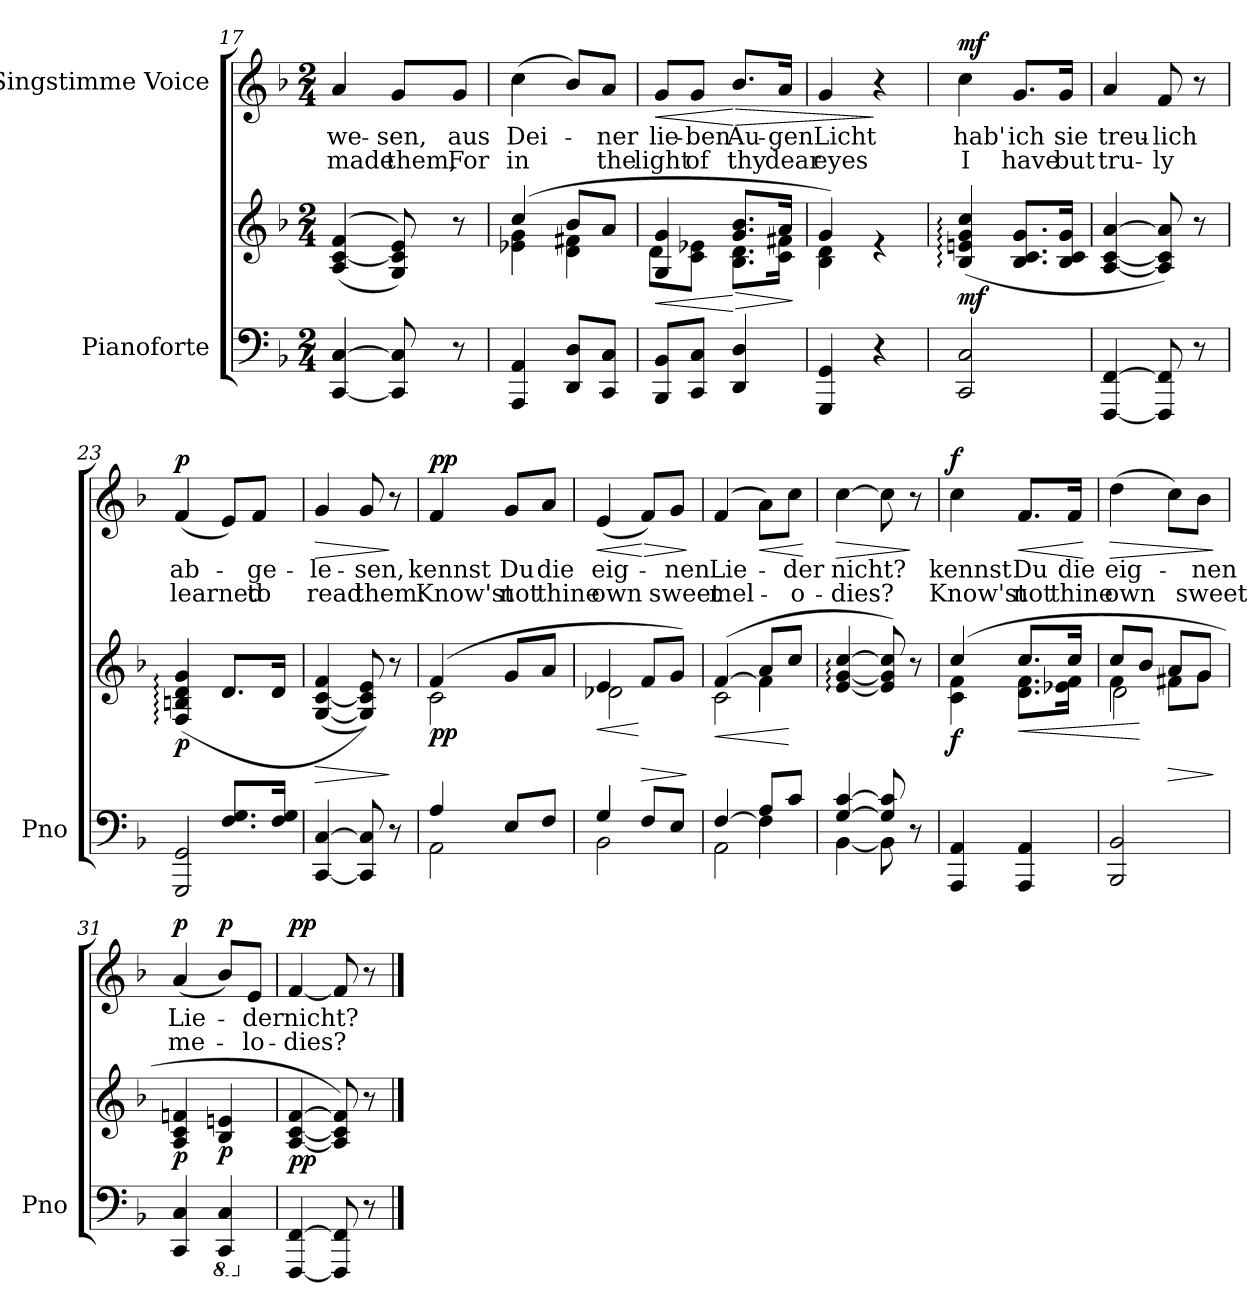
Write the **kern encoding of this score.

**kern	**kern	**dynam	**kern	**text	**text	**dynam
*part2	*part2	*part2	*part1	*part1	*part1	*part1
*staff3	*staff2	*staff2/3	*staff1	*staff1	*staff1	*staff1
*I"Pianoforte	*	*	*I"Singstimme Voice	*	*	*
*I'Pno	*	*	*	*	*	*
*clefF4	*clefG2	*	*clefG2	*	*	*
*k[b-]	*k[b-]	*	*k[b-]	*	*	*
*M2/4	*M2/4	*	*M2/4	*	*	*
=17	=17	=17	=17	=17	=17	=17
!	!	!	!	!LO:LY:b	!LO:LY:b	!
[4CC/ [4C/	((4A/ [4c/ 4f/	.	4a/	-we-	made	.
!	!	!	!	!LO:LY:b	!LO:LY:b	!
8CC/] 8C/]	8G/ 8c/] 8e/))	.	8g/L	-sen,	them,	.
!	!	!	!	!LO:LY:b	!LO:LY:b	!
8r	8r	.	8g/J	aus	For	.
!!LO:LB:g=z
=18	=18	=18	=18	=18	=18	=18
*	*^	*	*	*	*	*
!	!	!	!	!	!LO:LY:b	!LO:LY:b	!
4AAA/ 4AA/	(4cc/	4e-X\ 4g\	.	(4cc\	Dei-	in	.
8DD/ 8D/L	8b-/L	4d\ 4f#X\	.	8b-/L)	.	.	.
!	!	!	!	!	!LO:LY:b	!LO:LY:b	!
8CC/ 8C/J	8a/J	.	.	8a/J	-ner	the	.
=19	=19	=19	=19	=19	=19	=19	=19
!	!	!	!LO:HP:b	!	!LO:LY:b	!LO:LY:b	!LO:HP:b
8BBB-/ 8BB-/L	4G/ 4g/	8d\L	<	8g/L	lie-	light	<
!	!	!	!	!	!LO:LY:b	!LO:LY:b	!
8CC/ 8C/J	.	8c\ 8e-X\J	.	8g/J	-ben	of	.
!	!	!	!LO:HP:n=1:b	!	!LO:LY:b	!LO:LY:b	!LO:HP:n=1:b
4DD/ 4D/	8.g/ 8.b-/L	8.B-\ 8.d\L	[ >	8.b-/L	Au-	thy	[ >
!	!	!	!	!	!LO:LY:b	!LO:LY:b	!
.	16a/Jk	16c\ 16f#X\Jk	.	16a/Jk	-gen	dear	.
*	*v	*v	*	*	*	*	*
.	.	]	.	.	.	.
=20	=20	=20	=20	=20	=20	=20
*	*^	*	*	*	*	*
!	!	!	!	!	!LO:LY:b	!LO:LY:b	!
4GGG/ 4GG/	4g/)	4B-\ 4d\	.	4g/	Licht	eyes	.
4r	4re	4ryy	.	4r	.	.	]
=21	=21	=21	=21	=21	=21	=21	=21
!	!	!	!LO:DY:b	!	!LO:LY:b	!LO:LY:b	!LO:DY:a
*	*v	*v	*	*	*	*	*
2CC/ 2C/	(4B-/: 4en/: 4g/: 4cc/:	mf	4cc\	hab'	I	mf
!	!	!	!	!LO:LY:b	!LO:LY:b	!
.	8.B-/ 8.c/ 8.g/L	.	8.g/L	ich	have	.
!	!	!	!	!LO:LY:b	!LO:LY:b	!
.	16B-/ 16c/ 16g/Jk	.	16g/Jk	sie	but	.
=22	=22	=22	=22	=22	=22	=22
!	!	!	!	!LO:LY:b	!LO:LY:b	!
[4FFF/ [4FF/	[4A/ [4c/ [4a/	.	4a/	treu-	tru-	.
!	!	!	!	!LO:LY:b	!LO:LY:b	!
8FFF/] 8FF/]	8A/] 8c/] 8a/])	.	8f/	-lich	-ly	.
8r	8r	.	8r	.	.	.
!!LO:LB:g=z
=23	=23	=23	=23	=23	=23	=23
*^	*	*	*	*	*	*
!	!	!	!LO:DY:b	!	!LO:LY:b	!LO:LY:b	!LO:DY:a
4ryy	2GGG/ 2GG/	(4F/: 4Bn/: 4d/: 4g/:	p	(4f/	ab-	learned	p
8.F/ 8.G/L	.	8.d/L	.	8e/L)	.	.	.
!	!	!	!	!	!LO:LY:b	!LO:LY:b	!
.	.	.	.	8f/J	-ge-	to	.
16F/ 16G/Jk	.	16d/Jk	.	.	.	.	.
*v	*v	*	*	*	*	*	*
=24	=24	=24	=24	=24	=24	=24
!	!	!LO:HP:b	!	!LO:LY:b	!LO:LY:b	!LO:HP:b
[4CC/ [4C/	([4G/ [4c/ 4f/	>	4g/	-le-	read	>
!	!	!	!	!LO:LY:b	!LO:LY:b	!
8CC/] 8C/]	8G/] 8c/] 8e/))	.	8g/	-sen,	them:	.
8r	8r	]	8r	.	.	]
=25	=25	=25	=25	=25	=25	=25
*^	*^	*	*	*	*	*
!	!	!	!	!LO:DY:b	!	!LO:LY:b	!LO:LY:b	!LO:DY:a
4A/	2AA\	(4f/	2c\	pp	4f/	kennst	Know'st	pp
!	!	!	!	!	!	!LO:LY:b	!LO:LY:b	!
8E/L	.	8g/L	.	.	8g/L	Du	not	.
!	!	!	!	!	!	!LO:LY:b	!LO:LY:b	!
8F/J	.	8a/J	.	.	8a/J	die	thine	.
=26	=26	=26	=26	=26	=26	=26	=26	=26
!	!	!	!	!LO:HP:b	!	!LO:LY:b	!LO:LY:b	!LO:HP:b
4G/	2BB-\	4e/	2d-X\	<	(4e/	eig-	own	<
!	!	!	!	!LO:HP:n=1:b	!	!	!	!LO:HP:n=1:b
8F/L	.	8f/L	.	[ >	8f/L)	.	.	[ >
!	!	!	!	!	!	!LO:LY:b	!LO:LY:b	!
8E/J	.	8g/J)	.	.	8g/J	-nen	sweet	.
*v	*v	*	*	*	*	*	*	*
*	*v	*v	*	*	*	*	*
.	.	]	.	.	.	]
=27	=27	=27	=27	=27	=27	=27
*^	*	*	*	*	*	*
*	*^	*	*	*	*	*	*
!	!	!	!	!LO:HP:b	!	!LO:LY:b	!LO:LY:b	!
*	*	*	*^	*	*	*	*	*
*	*	*	*	*^	*	*	*	*	*
[4F/	4ryy	2AA\	([4f/	4ryy	2c\	<	(4f/	Lie-	mel-	.
!	!	!	!	!	!	!	!	!	!	!LO:HP:b
8A/L	4F\]	.	8a/L	4f\]	.	.	8a\L)	.	.	<
!	!	!	!	!	!	!	!	!LO:LY:b	!LO:LY:b	!
8c/J	.	.	8cc/J	.	.	[	8cc\J	-der	-o-	.
*v	*v	*v	*	*	*	*	*	*	*	*
*	*v	*v	*v	*	*	*	*	*
.	.	.	.	.	.	[
!!LO:LB:g=z
=28	=28	=28	=28	=28	=28	=28
*^	*	*	*	*	*	*
!	!	!	!	!	!LO:LY:b	!LO:LY:b	!LO:HP:b
[4G/ [4c/	[4BB-\	[4e/: [4g/: [4cc/:	.	[4cc\	nicht?	-dies?	>
8G/] 8c/]	8BB-\]	8e/] 8g/] 8cc/])	.	8cc\]	.	.	.
8r	8ryy	8r	.	8r	.	.	]
=29	=29	=29	=29	=29	=29	=29	=29
*	*	*^	*	*	*	*	*
!	!	!	!	!LO:DY:b	!	!LO:LY:b	!LO:LY:b	!LO:DY:a
*v	*v	*	*	*	*	*	*	*
4AAA/ 4AA/	(4cc/	4c\ 4f\	f	4cc\	kennst	Know'st	f
!	!	!	!LO:HP:b	!	!LO:LY:b	!LO:LY:b	!LO:HP:b
4AAA/ 4AA/	8.cc/L	8.d\ 8.f\L	<	8.f/L	Du	not	<
!	!	!	!	!	!LO:LY:b	!LO:LY:b	!
.	16cc/Jk	16e-X\ 16f\Jk	.	16f/Jk	die	thine	.
*	*v	*v	*	*	*	*	*
.	.	.	.	.	.	[
=30	=30	=30	=30	=30	=30	=30
*	*^	*	*	*	*	*
*	*	*^	*	*	*	*	*
!	!	!	!	!	!	!LO:LY:b	!LO:LY:b	!LO:HP:b
2BBB-/ 2BB-/	8cc/L	4f\	2d\	.	(4dd\	eig-	own	>
.	8b-/J	.	.	[	.	.	.	.
!	!	!	!	!LO:HP:b	!	!	!	!
.	8a/L	8f#X\L	.	>	8cc\L)	.	.	.
!	!	!	!	!	!	!LO:LY:b	!LO:LY:b	!
.	8g/J	8g\J	.	.	8b-\J	-nen	sweet	.
*	*v	*v	*v	*	*	*	*	*
.	.	]	.	.	.	]
=31	=31	=31	=31	=31	=31	=31
*	*	*	*MM80	*	*	*
!	!	!LO:DY:b	!	!LO:LY:b	!LO:LY:b	!LO:DY:a
4CC/ 4C/	4A/ 4c/ 4fn/	p	(4a/	Lie-	me-	p
*8ba	*	*	*	*	*	*
*	*	*	*MM70	*	*	*
!	!	!LO:DY:b	!	!	!	!LO:DY:a
4CCC/ 4CC/	4B-/ 4en/	p	8b-/L)	.	.	p
!	!	!	!	!LO:LY:b	!LO:LY:b	!
.	.	.	8e/J	-der	-lo-	.
=32	=32	=32	=32	=32	=32	=32
*X8ba	*	*	*	*	*	*
*	*	*	*MM60	*	*	*
!	!	!LO:DY:b	!	!LO:LY:b	!LO:LY:b	!LO:DY:a
[4FFF/ [4FF/	[4A/ [4c/ [4f/	pp	[4f/	nicht?	-dies?	pp
8FFF/] 8FF/]	8A/] 8c/] 8f/])	.	8f/]	.	.	.
8r	8r	.	8r	.	.	.
==	==	==	==	==	==	==
*-	*-	*-	*-	*-	*-	*-
